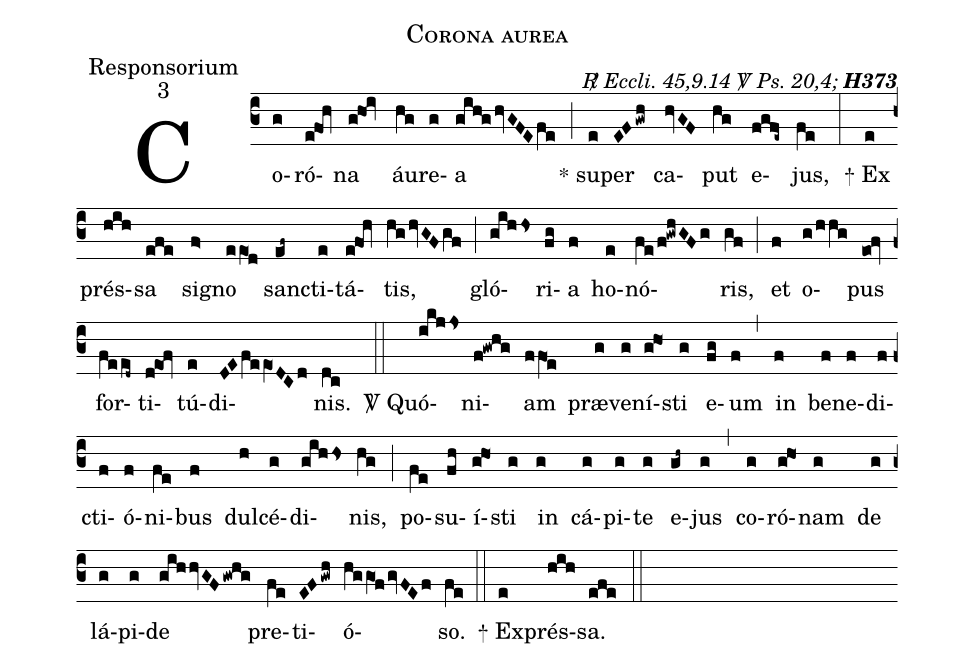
name:Corona aurea;
office-part:Responsorium;
mode:3;
commentary:{\itshape\mdseries \Rbar\  Eccli.\ 45,9.14 \Vbar\  Ps.\ 20,4;\/} {\bfseries H373};
%%
(c3) Co(g)ró(efOh)na(ghO!iv) áu(hg)re(g)a(gih!ghvGFEfe) (;)
<sp>*</sp> su(e)per(EFgwh) ca(hvGF)put(hg) e(f!g@fe~)jus,(fe) (:)
<sp>+</sp> Ex(e)prés(hih)sa(efe) si(f>)gno(eeO1d) san(ef~)cti(e)tá(efO1h)tis,(hghvGFgf) (;)
gló(gihHs)ri(fg)a(f) ho(e)nó(fe/f!gwhGFg)ris,(gf) (;)
et(f) o(g/hhg)pus(eo0!fv) for(feed~)ti(deO1!fv)tú(e)di(DEfeeO1DCd)nis.(dc) (::)
<sp>V/</sp> Quó(ikjJs)ni(f!gwhg)am(ffO1e) præ(g)ve(g)ní(g!ho1)sti(g) e(fg)um(f) (,)
in(f) be(f)ne(f)di(f)cti(f)ó(f)ni(fe)bus(f) dul(h)cé(g)di(gihHs)nis,(hg) (;)
po(fe)su(fh)í(g!ho1)sti(g) in(g) cá(g)pi(g)te(g) e(gh~)jus(g) (,)
co(g)ró(g!ho1)nam(g) de(g) lá(g)pi(g)de(gihhvGFgwhg) pre(fe)ti(EFgwh)ó(hggO1fgvFEf)so.(fe) (::)
<sp>+</sp> Ex(e)prés(hih)sa.(efe) (::)
